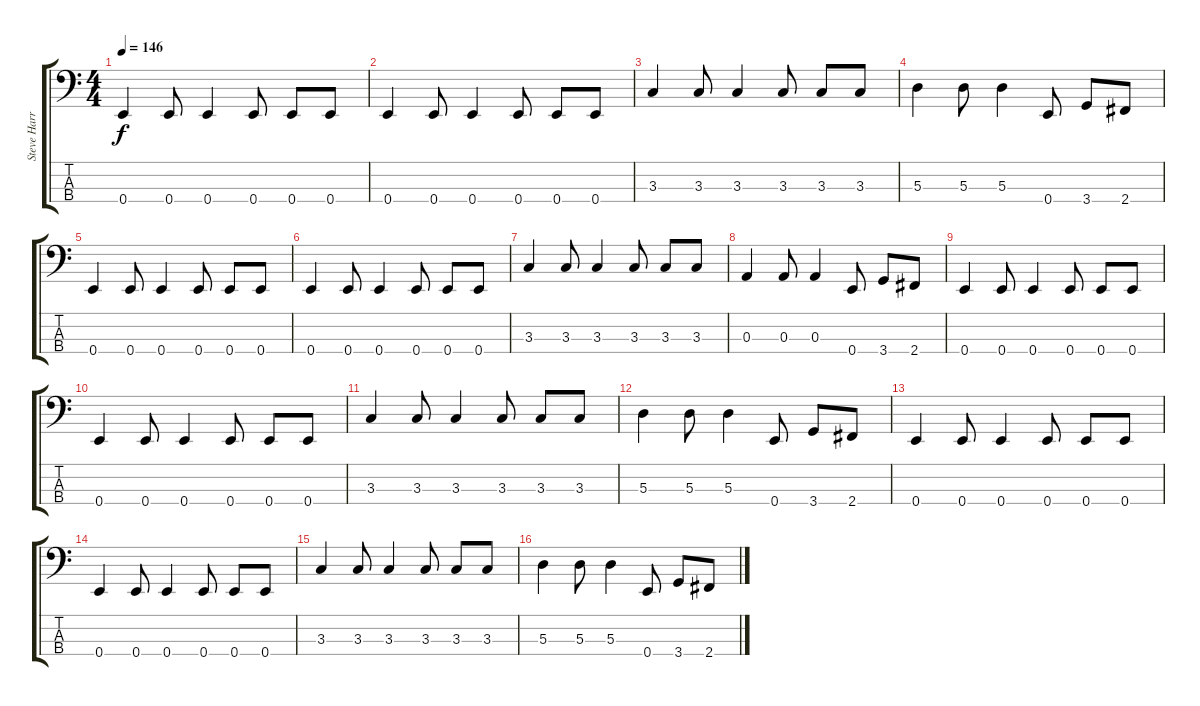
\track ("Steve Harris" "Steve Harr") {instrument electricbassfinger}
\staff {score tabs}
\tuning (G2 D2 A1 E1) {hide}
\ts (4 4)
\tempo 146
\clef f4
\ks c
0.4.4{dy f} 0.4.8 0.4.4 0.4.8 0.4.8 0.4.8 |
0.4.4 0.4.8 0.4.4 0.4.8 0.4.8 0.4.8 |
3.3.4 3.3.8 3.3.4 3.3.8 3.3.8 3.3.8 |
5.3.4 5.3.8 5.3.4 0.4.8 3.4.8 2.4.8 |
0.4.4 0.4.8 0.4.4 0.4.8 0.4.8 0.4.8 |
0.4.4 0.4.8 0.4.4 0.4.8 0.4.8 0.4.8 |
3.3.4 3.3.8 3.3.4 3.3.8 3.3.8 3.3.8 |
0.3.4 0.3.8 0.3.4 0.4.8 3.4.8 2.4.8 |
0.4.4 0.4.8 0.4.4 0.4.8 0.4.8 0.4.8 |
0.4.4 0.4.8 0.4.4 0.4.8 0.4.8 0.4.8 |
3.3.4 3.3.8 3.3.4 3.3.8 3.3.8 3.3.8 |
5.3.4 5.3.8 5.3.4 0.4.8 3.4.8 2.4.8 |
0.4.4 0.4.8 0.4.4 0.4.8 0.4.8 0.4.8 |
0.4.4 0.4.8 0.4.4 0.4.8 0.4.8 0.4.8 |
3.3.4 3.3.8 3.3.4 3.3.8 3.3.8 3.3.8 |
5.3.4 5.3.8 5.3.4 0.4.8 3.4.8 2.4.8
